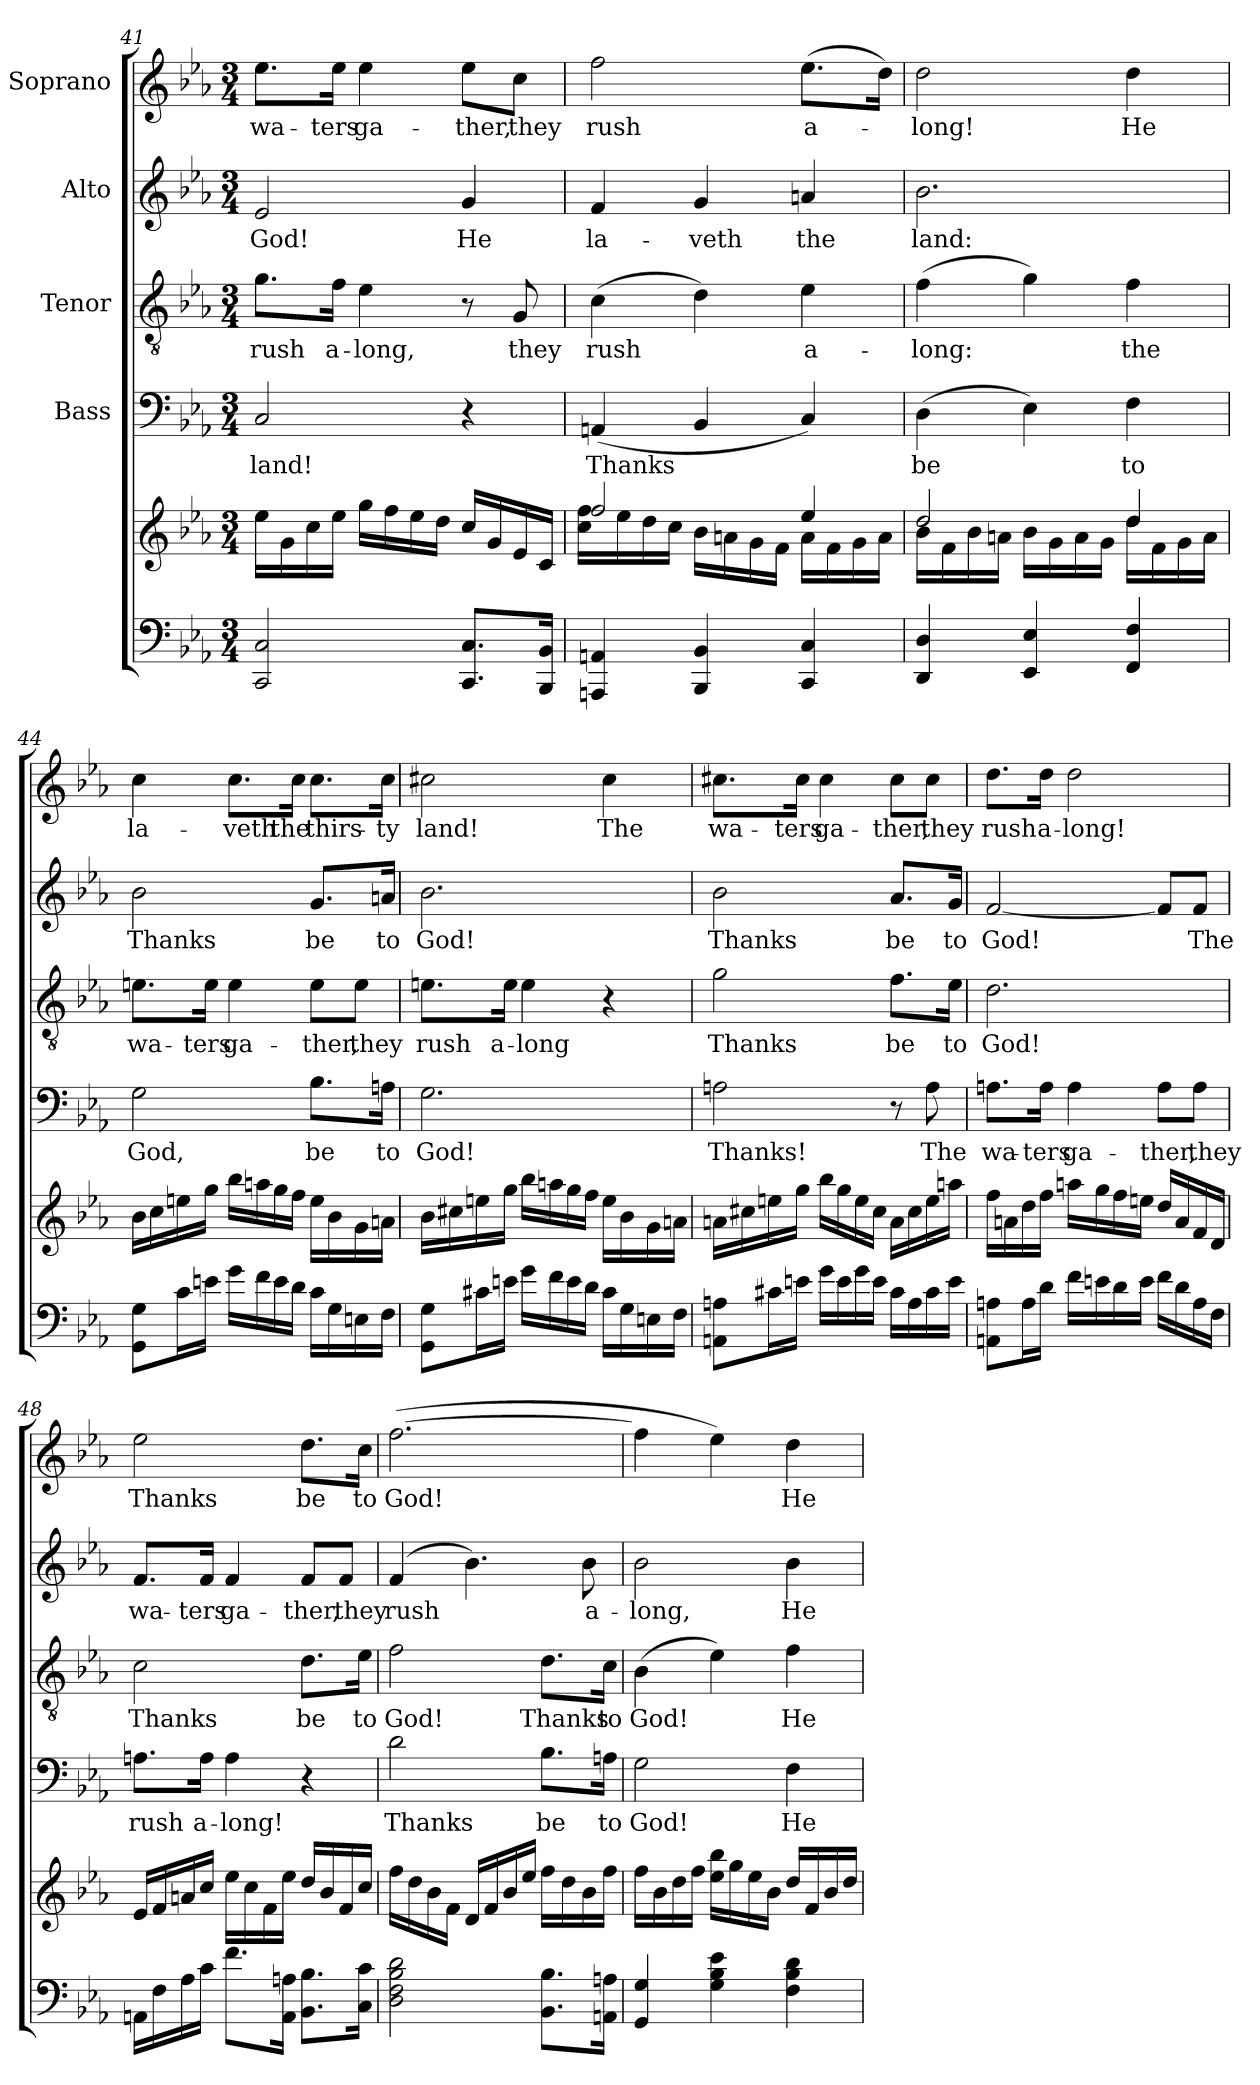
**kern	**kern	**kern	**text	**kern	**text	**kern	**text	**kern	**text
*part5	*part5	*part4	*part4	*part3	*part3	*part2	*part2	*part1	*part1
*staff6	*staff5	*staff4	*staff4	*staff3	*staff3	*staff2	*staff2	*staff1	*staff1
*	*	*I"Bass	*	*I"Tenor	*	*I"Alto	*	*I"Soprano	*
!!LO:LB:g=z
*clefF4	*clefG2	*clefF4	*	*clefGv2	*	*clefG2	*	*clefG2	*
*k[b-e-a-]	*k[b-e-a-]	*k[b-e-a-]	*	*k[b-e-a-]	*	*k[b-e-a-]	*	*k[b-e-a-]	*
*E-:	*E-:	*E-:	*	*E-:	*	*E-:	*	*E-:	*
*M3/4	*M3/4	*M3/4	*	*M3/4	*	*M3/4	*	*M3/4	*
=41	=41	=41	=41	=41	=41	=41	=41	=41	=41
2CC/ 2C/	16ee-\LL	2C/	land!	8.g\L	rush	2e-/	God!	8.ee-\L	wa-
.	16g\	.	.	.	.	.	.	.	.
.	16cc\	.	.	.	.	.	.	.	.
.	16ee-\JJ	.	.	16f\Jk	a-	.	.	16ee-\Jk	-ters
.	16gg\LL	.	.	4e-\	-long,	.	.	4ee-\	ga-
.	16ff\	.	.	.	.	.	.	.	.
.	16ee-\	.	.	.	.	.	.	.	.
.	16dd\JJ	.	.	.	.	.	.	.	.
8.CC/ 8.C/L	16cc/LL	4r	.	8r	.	4g/	He	8ee-\L	-ther,
.	16g/	.	.	.	.	.	.	.	.
.	16e-/	.	.	8G/	they	.	.	8cc\J	they
16BBB-/ 16BB-/Jk	16c/JJ	.	.	.	.	.	.	.	.
=42	=42	=42	=42	=42	=42	=42	=42	=42	=42
*	*^	*	*	*	*	*	*	*	*
4AAAn/ 4AAn/	2ff/	16cc\ 16ff\LL	(4AAn/	Thanks	(4c\	rush	4f/	la-	2ff\	rush
.	.	16ee-\	.	.	.	.	.	.	.	.
.	.	16dd\	.	.	.	.	.	.	.	.
.	.	16cc\JJ	.	.	.	.	.	.	.	.
4BBB-/ 4BB-/	.	16b-\LL	4BB-/	.	4d\)	.	4g/	-veth	.	.
.	.	16an\	.	.	.	.	.	.	.	.
.	.	16g\	.	.	.	.	.	.	.	.
.	.	16f\JJ	.	.	.	.	.	.	.	.
4CC/ 4C/	4ee-/	16a\LL	4C/)	.	4e-\	a-	4an/	the	(8.ee-\L	a-
.	.	16f\	.	.	.	.	.	.	.	.
.	.	16g\	.	.	.	.	.	.	.	.
.	.	16a\JJ	.	.	.	.	.	.	16dd\Jk)	.
=43	=43	=43	=43	=43	=43	=43	=43	=43	=43	=43
4DD/ 4D/	2dd/	16b-\LL	(4D\	be	(4f\	-long:	2.b-\	land:	2dd\	-long!
.	.	16f\	.	.	.	.	.	.	.	.
.	.	16b-\	.	.	.	.	.	.	.	.
.	.	16an\JJ	.	.	.	.	.	.	.	.
4EE-/ 4E-/	.	16b-\LL	4E-\)	.	4g\)	.	.	.	.	.
.	.	16g\	.	.	.	.	.	.	.	.
.	.	16a\	.	.	.	.	.	.	.	.
.	.	16g\JJ	.	.	.	.	.	.	.	.
4FF/ 4F/	4dd/	16dd\LL	4F\	to	4f\	the	.	.	4dd\	He
.	.	16f\	.	.	.	.	.	.	.	.
.	.	16g\	.	.	.	.	.	.	.	.
.	.	16a\JJ	.	.	.	.	.	.	.	.
*	*v	*v	*	*	*	*	*	*	*	*
=44	=44	=44	=44	=44	=44	=44	=44	=44	=44
8GG\ 8G\L	16b-\LL	2G\	God,	8.en\L	wa-	2b-\	Thanks	4cc\	la-
.	16cc\	.	.	.	.	.	.	.	.
16c\L	16een\	.	.	.	.	.	.	.	.
16en\JJ	16gg\JJ	.	.	16e\Jk	-ters	.	.	.	.
16g\LL	16bb-\LL	.	.	4e\	ga-	.	.	8.cc\L	-veth
16f\	16aan\	.	.	.	.	.	.	.	.
16e\	16gg\	.	.	.	.	.	.	.	.
16d\JJ	16ff\JJ	.	.	.	.	.	.	16cc\Jk	the
16c\LL	16ee\LL	8.B-\L	be	8e\L	-ther,	8.g/L	be	8.cc\L	thirs-
16G\	16b-\	.	.	.	.	.	.	.	.
16En\	16g\	.	.	8e\J	they	.	.	.	.
16F\JJ	16an\JJ	16An\Jk	to	.	.	16an/Jk	to	16cc\Jk	-ty
!!LO:PB:g=z
=45	=45	=45	=45	=45	=45	=45	=45	=45	=45
8GG\ 8G\L	16b-\LL	2.G\	God!	8.en\L	rush	2.b-\	God!	2cc#X\	land!
.	16cc#X\	.	.	.	.	.	.	.	.
16c#X\L	16een\	.	.	.	.	.	.	.	.
16en\JJ	16gg\JJ	.	.	16e\Jk	a-	.	.	.	.
16g\LL	16bb-\LL	.	.	4e\	-long	.	.	.	.
16f\	16aan\	.	.	.	.	.	.	.	.
16e\	16gg\	.	.	.	.	.	.	.	.
16d\JJ	16ff\JJ	.	.	.	.	.	.	.	.
16c#\LL	16ee\LL	.	.	4r	.	.	.	4cc#\	The
16G\	16b-\	.	.	.	.	.	.	.	.
16En\	16g\	.	.	.	.	.	.	.	.
16F\JJ	16an\JJ	.	.	.	.	.	.	.	.
=46	=46	=46	=46	=46	=46	=46	=46	=46	=46
8AAn\ 8An\L	16an\LL	2An\	Thanks!	2g\	Thanks	2b-\	Thanks	8.cc#X\L	wa-
.	16cc#X\	.	.	.	.	.	.	.	.
16c#X\L	16een\	.	.	.	.	.	.	.	.
16en\JJ	16gg\JJ	.	.	.	.	.	.	16cc#\Jk	-ters
16g\LL	16bb-\LL	.	.	.	.	.	.	4cc#\	ga-
16e\	16gg\	.	.	.	.	.	.	.	.
16g\	16ee\	.	.	.	.	.	.	.	.
16e\JJ	16cc#\JJ	.	.	.	.	.	.	.	.
16c#\LL	16a\LL	8r	.	8.f\L	be	8.a-/L	be	8cc#\L	-ther,
16A\	16cc#\	.	.	.	.	.	.	.	.
16c#\	16ee\	8A\	The	.	.	.	.	8cc#\J	they
16e\JJ	16aan\JJ	.	.	16e-\Jk	to	16g/Jk	to	.	.
=47	=47	=47	=47	=47	=47	=47	=47	=47	=47
8AAn\ 8An\L	16ff\LL	8.An\L	wa-	2.d\	God!	[2f/	God!	8.dd\L	rush
.	16an\	.	.	.	.	.	.	.	.
16A\L	16dd\	.	.	.	.	.	.	.	.
16d\JJ	16ff\JJ	16A\Jk	-ters	.	.	.	.	16dd\Jk	a-
16f\LL	16aan\LL	4A\	ga-	.	.	.	.	2dd\	-long!
16en\	16gg\	.	.	.	.	.	.	.	.
16d\	16ff\	.	.	.	.	.	.	.	.
16e\JJ	16een\JJ	.	.	.	.	.	.	.	.
16f\LL	16dd/LL	8A\L	-ther,	.	.	8f/L]	.	.	.
16d\	16a/	.	.	.	.	.	.	.	.
16A\	16f/	8A\J	they	.	.	8f/J	The	.	.
16F\JJ	16d/JJ	.	.	.	.	.	.	.	.
=48	=48	=48	=48	=48	=48	=48	=48	=48	=48
16AAn\LL	16e-/LL	8.An\L	rush	2c\	Thanks	8.f/L	wa-	2ee-\	Thanks
16F\	16f/	.	.	.	.	.	.	.	.
16A-\	16an/	.	.	.	.	.	.	.	.
16c\JJ	16cc/JJ	16A\Jk	a-	.	.	16f/Jk	-ters	.	.
8.f\L	16ee-\LL	4A\	-long!	.	.	4f/	ga-	.	.
.	16cc\	.	.	.	.	.	.	.	.
.	16f\	.	.	.	.	.	.	.	.
16AA\ 16An\Jk	16ee-\JJ	.	.	.	.	.	.	.	.
8.BB-\ 8.B-\L	16dd/LL	4r	.	8.d\L	be	8f/L	-ther,	8.dd\L	be
.	16b-/	.	.	.	.	.	.	.	.
.	16f/	.	.	.	.	8f/J	they	.	.
16C\ 16c\Jk	16cc/JJ	.	.	16e-\Jk	to	.	.	16cc\Jk	to
!!LO:LB:g=z
=49	=49	=49	=49	=49	=49	=49	=49	=49	=49
2D\ 2F\ 2B-\ 2d\	16ff\LL	2d\	Thanks	2f\	God!	(4f/	rush	([2.ff\	God!
.	16dd\	.	.	.	.	.	.	.	.
.	16b-\	.	.	.	.	.	.	.	.
.	16f\JJ	.	.	.	.	.	.	.	.
.	16d/LL	.	.	.	.	4.b-\)	.	.	.
.	16f/	.	.	.	.	.	.	.	.
.	16b-/	.	.	.	.	.	.	.	.
.	16ee-/JJ	.	.	.	.	.	.	.	.
8.BB-\ 8.B-\L	16ff\LL	8.B-\L	be	8.d\L	Thanks	.	.	.	.
.	16dd\	.	.	.	.	.	.	.	.
.	16b-\	.	.	.	.	8b-\	a-	.	.
16AAn\ 16An\Jk	16ff\JJ	16An\Jk	to	16c\Jk	to	.	.	.	.
=50	=50	=50	=50	=50	=50	=50	=50	=50	=50
4GG/ 4G/	16ff\LL	2G\	God!	(4B-\	God!	2b-\	-long,	4ff\]	.
.	16b-\	.	.	.	.	.	.	.	.
.	16dd\	.	.	.	.	.	.	.	.
.	16ff\JJ	.	.	.	.	.	.	.	.
4G\ 4B-\ 4e-\	16ee-\ 16bb-\LL	.	.	4e-\)	.	.	.	4ee-\)	.
.	16gg\	.	.	.	.	.	.	.	.
.	16ee-\	.	.	.	.	.	.	.	.
.	16b-\JJ	.	.	.	.	.	.	.	.
4F\ 4B-\ 4d\	16dd/LL	4F\	He	4f\	He	4b-\	He	4dd\	He
.	16f/	.	.	.	.	.	.	.	.
.	16b-/	.	.	.	.	.	.	.	.
.	16dd/JJ	.	.	.	.	.	.	.	.
=	=	=	=	=	=	=	=	=	=
*-	*-	*-	*-	*-	*-	*-	*-	*-	*-
